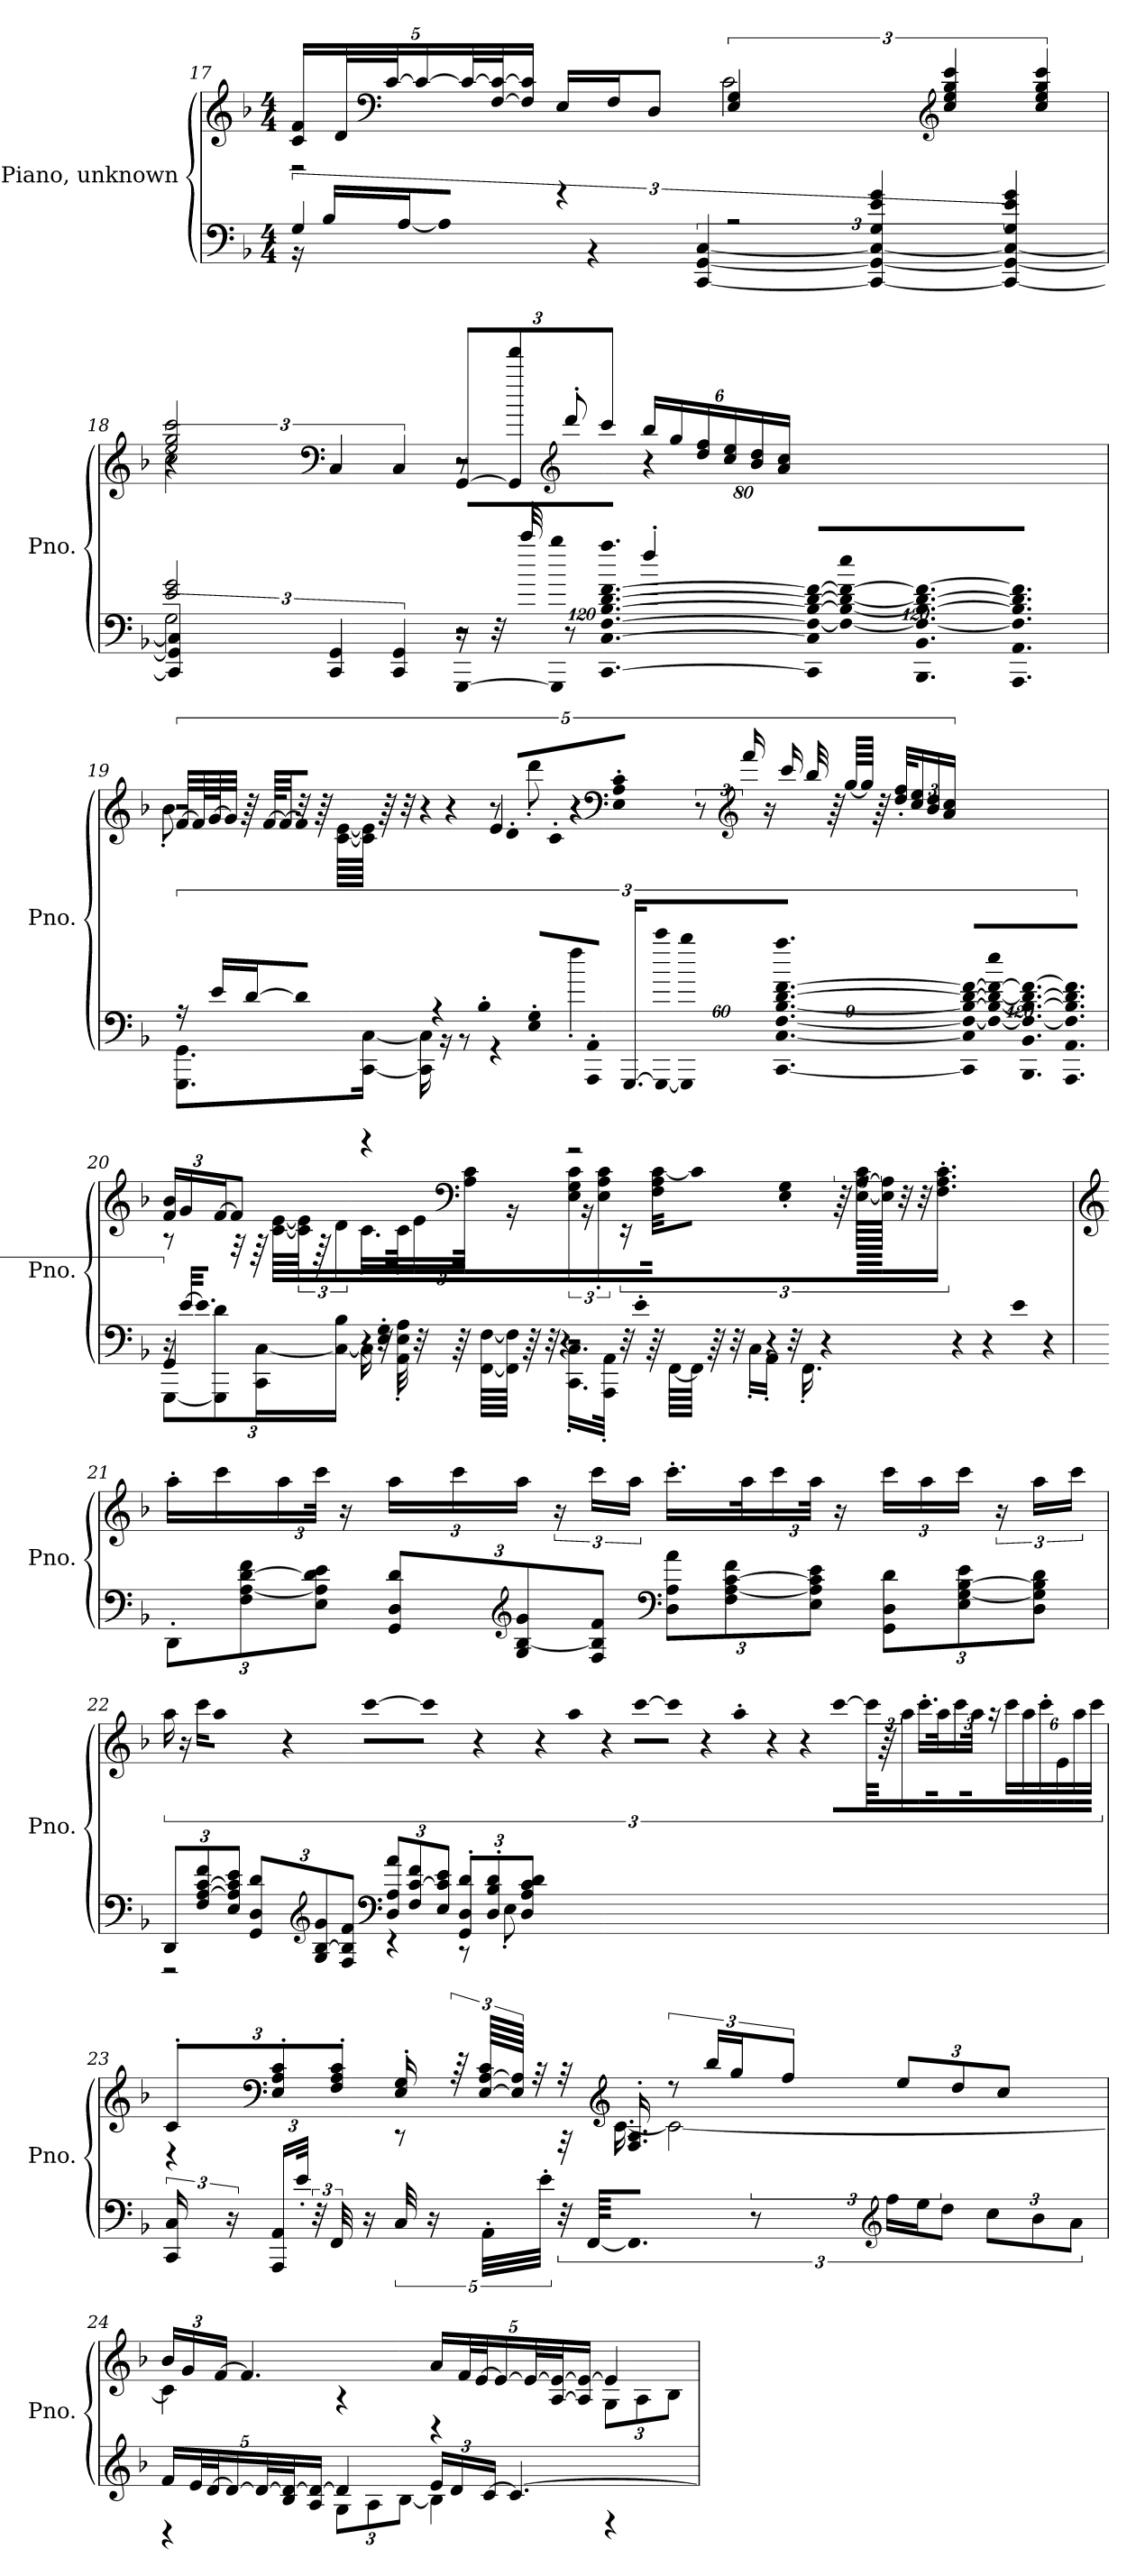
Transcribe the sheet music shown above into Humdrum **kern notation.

**kern	**kern
*part1	*part1
*staff2	*staff1
*I"Piano, unknown	*
*I'Pno.	*
!!LO:LB:g=z
*clefF4	*clefG2
*k[b-]	*k[b-]
*M4/4	*M4/4
=17	=17
*^	*
*	*	*Xbrackettup
*	*	*^
4G/	24r	20c/ 20f/LL	2r
.	24B-/LL	.	.
.	.	40d/L	.
*	*	*clefF4	*
.	.	[40c/J	.
.	[24A/J	.	.
.	.	20c/_	.
.	8A/J]	.	.
.	.	40c/L_	.
.	.	[40F/ 40c/_J	.
.	.	20F/] 20c/]JJ	.
4r	4r	16E/LL	.
.	.	16F/J	.
.	.	8D/J	.
*	*	*brackettup	*
2r	[6CC/ [6GG/ [6C/	6E/ 6G/	2c\
*	*	*clefG2	*
.	6CC/_ 6GG/_ 6C/_ 6G/ 6e/ 6g/	6cc/ 6ee/ 6gg/ 6ccc/	.
.	6CC/_ 6GG/_ 6C/_ 6G/ 6e/ 6g/	6cc/ 6ee/ 6gg/ 6ccc/	.
=18	=18	=18	=18
*	*^	*	*^
2e/ 2g/	2G\	6CC/] 6GG/] 6C/]	2ee/ 2gg/ 2ccc/	2cc\	6r
*	*	*	*clefF4	*	*
.	.	6CC/ 6GG/	.	.	6C/
.	.	6CC/ 6GG/	.	.	6C/
*	*	*Xbrackettup	*	*	*
!	!	!LO:N:vis=8	!	!	!
*	*	*	*	*	*Xbrackettup
16r	2r	[640%71GGG/L	8r	2r	[12GG/L
32r	.	.	.	.	.
.	.	.	.	.	12GG/] 12fff/
32ccc/	.	.	.	.	.
!	!	!LO:N:vis=16	!	!	!
.	.	1920%107GGG/] 1920%107bb-/L	.	.	.
*	*	*	*clefG2	*	*
8r	.	.	8ddd'/	.	.
.	.	[18.CC/ [18.C/ [18.F/ [18.B-/ [18.d/ [18.f/ 18.aa/JJ	.	.	12ccc/J
!	!	!LO:N:vis=16	!	!	!
4ff'/	.	1920%107CC/] 1920%107C/] 1920%107F/_ 1920%107B-/_ 1920%107d/_ 1920%107f/_LL	4r	.	24bb-/LL
.	.	.	.	.	24gg/
!	!	!LO:N:vis=32	!	!	!
.	.	1920%53F/_ 1920%53B-/_ 1920%53d/_ 1920%53f/_ 1920%53ee/K	.	.	.
.	.	18.BBB-/ 18.BB-/ 18.F/_ 18.B-/_ 18.d/_ 18.f/_	.	.	24dd/ 24ff/
.	.	.	.	.	24cc/ 24ee/
.	.	18.AAA/ 18.AA/ 18.F/] 18.B-/] 18.d/] 18.f/]JJ	.	.	24b-/ 24dd/
.	.	.	.	.	24a/ 24cc/JJ
*v	*v	*v	*	*	*
!!LO:LB:g=z	!!	!!
=19	=19	=19	=19
*brackettup	*brackettup	*	*
*^	*	*	*
24r	8.GGG\ 8.GG\L	[40f/LLL	8b-'\	2r
.	.	80f/L]	.	.
.	.	[80g/J	.	.
24e/LL	.	.	.	.
.	.	40g/JJJ]	.	.
.	.	80r	.	.
[24d/	.	.	.	.
.	.	[80f/KLLL	.	.
.	.	40f/J_	.	.
16d/JJ]	.	16f/JJ]	32r	.
.	.	.	64r	.
.	.	.	[64c\ [64e\LLLL	.
32r	[16CC\ [16C\Jk	32r	64c\] 64e\]JJJJ	.
.	.	.	64r	.
32B-'/	.	32d'/KKL	32r	.
8E/' 8G/'L	16CC\] 16C\]	8c'/	4r	.
.	16r	.	.	.
*	*	*clefF4	*	*
8AAA/' 8AA/'J	8r	8E/' 8A/' 8c/'J	.	.
*Xbrackettup	*	*	*	*
[18.GGG/LL	4r	12r	8r	4GG/
*	*	*clefG2	*	*
!LO:N:vis=32	!	!	!	!
1920%53GGG/_ 1920%53ccc/K	.	24fff/	.	.
!LO:N:vis=16	!	!	!	!
1920%107GGG/] 1920%107bb-/	.	.	.	.
.	.	16r	8ddd'\	.
[18.CC/ [18.C/ [18.F/ [18.B-/ [18.d/ [18.f/ 18.aa/JJ	.	.	.	.
.	.	16ccc/	.	.
!LO:N:vis=16	!	!	!	!
1920%107CC/] 1920%107C/] 1920%107F/_ 1920%107B-/_ 1920%107d/_ 1920%107f/_LL	4ff'\	32bb-/	4r	4r
.	.	64r	.	.
.	.	[64gg/LLLL	.	.
!LO:N:vis=32	!	!	!	!
1920%53F/_ 1920%53B-/_ 1920%53d/_ 1920%53f/_ 1920%53ee/K	.	.	.	.
.	.	64gg/JJJJ]	.	.
.	.	64r	.	.
18.BBB-/ 18.BB-/ 18.F/_ 18.B-/_ 18.d/_ 18.f/_	.	.	.	.
.	.	32dd/' 32ff/'KLL	.	.
*	*	*Xbrackettup	*	*
.	.	24cc/ 24ee/	.	.
18.AAA/ 18.AA/ 18.F/] 18.B-/] 18.d/] 18.f/]JJ	.	24b-/ 24dd/	.	.
.	.	24a/ 24cc/JJ	.	.
*	*	*v	*v	*v
!!LO:LB:g=z
=20	=20	=20
*brackettup	*Xbrackettup	*
*	*^	*^
24r	[12GGG\L	4GG/	24f/ 24b-/LL	8r
[48e/KKL	.	.	24g/	.
8.e/J]	.	.	.	.
.	12GGG\] 12d\	.	[24f/J	.
.	.	.	8f/J]	32r
.	.	.	.	64r
.	24CC\ [24C\L	.	.	.
.	.	.	.	[64c\ [64e\LLLL
*	*	*	*	*brackettup
.	.	.	.	96c\] 96e\]JJJJ
.	.	.	.	96r
.	24C\_ 24B-\JJ	.	.	24d\
4E/' 4G/'	16C\]	4r	4r	16.c'\LL
.	32r	.	.	.
.	32AA\' 32E\' 32A\'	.	.	32c'\K
*	*	*	*	*Xbrackettup
.	32r	.	.	24e\
.	64r	.	.	.
*	*	*	*clefF4	*
.	.	.	.	48A\ 48c\JJk
.	[64FF\ [64F\LLLL	.	.	.
.	64FF\] 64F\]JJJJ	.	.	16r
.	64r	.	.	.
.	32r	.	.	.
*	*	*	*	*brackettup
8r	16.CC\' 16.C\'LL	2r	2r	24E\ 24G\ 24c\
.	.	.	.	24r
.	.	.	.	24E\' 24A\' 24c\'
.	32AAA\' 32AA\'JJk	.	.	.
8e'/	32r	.	.	24r
.	64r	.	.	.
.	.	.	.	48F\ 48A\ [48c\KLL
.	[64FF\LLLL	.	.	.
.	64FF\JJJJ]	.	.	16c\JJ]
.	64r	.	.	.
.	32r	.	.	.
16r	16C'\LL	.	.	16E\' 16G\'
32r	16AA'\JJ	.	.	96r
.	.	.	.	[96E\ [96A\ 96c\LLLL
.	.	.	.	96E\] 96A\]JJJJ
64r	.	.	.	32r
128r	.	.	.	.
128e/	.	.	.	.
8r	32r	.	.	32r
.	16.FF'\	.	.	16.F\' 16.A\' 16.c\'
*v	*v	*v	*	*
*	*v	*v
!!LO:LB:g=z
=21	=21
*	*clefG2
12DD'\L	16aa'\LL
.	16ccc\
12F\ [12A\ [12d\ 12f\	.
*	*Xbrackettup
.	24aa\
12E\ 12A\] 12d\] 12e\J	48ccc\JJk
.	16r
12GG/ 12D/ 12d/L	24aa\LL
.	24ccc\
*clefG2	*
12G/ [12B-/ 12g/	24aa\JJ
*	*brackettup
.	24r
12F/ 12B-/] 12f/J	24ccc\LL
.	24aa\JJ
*clefF4	*
12D\ 12A\ 12a\L	16.ccc'\LL
12F\ [12A\ [12c\ 12f\	.
.	32aa\K
*	*Xbrackettup
.	24ccc\
12E\ 12A\] 12c\] 12e\J	48aa\JJk
.	16r
12GG\ 12D\ 12d\L	24ccc\LL
.	24aa\
12E\ [12G\ [12B-\ 12e\	24ccc\JJ
*	*brackettup
.	24r
12D\ 12G\] 12B-\] 12d\J	24aa\LL
.	24ccc\JJ
!!LO:LB:g=z
=22	=22
*^	*
12DD/L	2r	24aa\
.	.	24r
12F/ [12A/ [12c/ 12f/	.	24ccc\LL
.	.	32aa\JJk
.	.	64r
12E/ 12A/] 12c/] 12e/J	.	.
.	.	[64ccc\LLLL
.	.	64ccc\JJJJ]
.	.	64r
.	.	32r
12GG/ 12D/ 12d/L	.	32aa\
.	.	64r
.	.	[64ccc\LLLL
.	.	64ccc\JJJJ]
.	.	64r
*clefG2	*	*
12G/ [12B-/ 12g/	.	.
.	.	32aa'\
.	.	32r
.	.	64r
12F/ 12B-/] 12f/J	.	.
.	.	[64ccc\LLLL
.	.	96ccc\JJJJ]
.	.	96r
.	.	24aa\
*clefF4	*	*
12D/ 12A/ 12a/L	4r	16.ccc'\LL
12F/ [12c/ 12f/	.	.
.	.	32aa\K
*	*	*Xbrackettup
.	.	24ccc\
12E/ 12c/] 12e/J	.	48aa\JJk
.	.	16r
12GG/' 12D/' 12d/'L	8r	24ccc\LL
.	.	24aa\
12D/' 12B-/' 12d/'	.	24ccc'\
.	8E'\	24e\
12D/ 12A/ 12c/ 12d/J	.	24aa\
.	.	24ccc\JJ
*v	*v	*
!!LO:PB:g=z
=23	=23
*brackettup	*
*	*^
24CC/ 24C/	12c'/L	4r
24r	.	.
*	*clefF4	*
24AAA/ 24AA/LL	12E/' 12A/' 12c/'	.
48e'/JJk	.	.
48r	.	.
48FF/	12F/' 12A/' 12c/'J	.
16r	.	.
40C/	16E/' 16G/'	8r
20r	.	.
*	*brackettup	*
.	96r	.
.	[96E/ [96A/ 96c/LLLL	.
40AA'\LLL	.	.
.	96E/] 96A/]JJJJ	.
.	32r	.
40e'\JJJ	.	.
48r	32r	32r
[96FF/KKLL	.	.
*	*clefG2	*
16.FF/JJ]	16.F/' 16.A/'	[16.c\
12r	12r	2c\_
*clefG2	*	*
24ff\LL	24bb-/LL	.
*Xbrackettup	*Xbrackettup	*
24ee\J	24gg/J	.
12dd\J	12ff/J	.
12cc\L	12ee/L	.
12b-\	12dd/	.
12a\J	12cc/J	.
!!LO:LB:g=z	!!
=24	=24	=24
*^	*	*
20f/LL	4r	24b-/LL	4c\]
.	.	24g/	.
40e/L	.	.	.
[40d/J	.	.	.
.	.	[24f/JJ	.
20d/_	.	.	.
.	.	4.f/]	.
40d/L_	.	.	.
40B-/ 40d/_J	.	.	.
20A/ 20d/_JJ	.	.	.
4d/]	12G\L	.	4r
.	12A\	.	.
.	[12B-\J	.	.
24e/LL	4B-\]	20a/LL	4r
24d/	.	.	.
.	.	40f/L	.
.	.	[40e/J	.
[24c/JJ	.	.	.
.	.	20e/_	.
4.c/_	.	.	.
.	.	40e/L_	.
.	.	[40A/ 40e/_J	.
.	.	20A/] 20e/_JJ	.
.	4r	4e/]	12G\L
.	.	.	12A\
.	.	.	12B-\J
*v	*v	*	*
*	*v	*v
=	=
*-	*-
